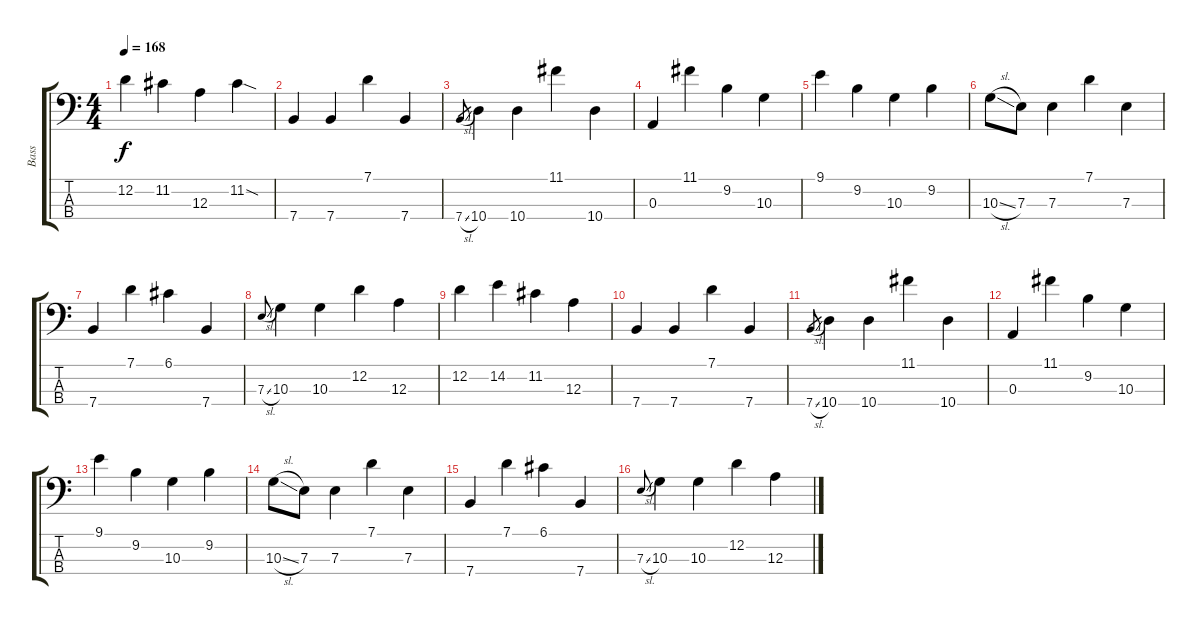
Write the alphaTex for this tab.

\track ("Bass" "Bass") {instrument electricbassfinger}
\staff {score tabs}
\tuning (G2 D2 A1 E1) {hide}
\ts (4 4)
\tempo 168
\clef f4
\ks c
12.2.4{dy f} 11.2.4 12.3.4 11.2{sod}.4 |
7.4.4 7.4.4 7.1.4 7.4.4 |
7.4{sl}.8{gr} 10.4.4 10.4.4 11.1.4 10.4.4 |
0.3.4 11.1.4 9.2.4 10.3.4 |
9.1.4 9.2.4 10.3.4 9.2.4 |
10.3{sl}.8 7.3.8 7.3.4 7.1.4 7.3.4 |
7.4.4 7.1.4 6.1.4 7.4.4 |
7.3{sl}.8{gr onbeat} 10.3.4 10.3.4 12.2.4 12.3.4 |
12.2.4 14.2.4 11.2.4 12.3.4 |
7.4.4 7.4.4 7.1.4 7.4.4 |
7.4{sl}.8{gr} 10.4.4 10.4.4 11.1.4 10.4.4 |
0.3.4 11.1.4 9.2.4 10.3.4 |
9.1.4 9.2.4 10.3.4 9.2.4 |
10.3{sl}.8 7.3.8 7.3.4 7.1.4 7.3.4 |
7.4.4 7.1.4 6.1.4 7.4.4 |
7.3{sl}.8{gr onbeat} 10.3.4 10.3.4 12.2.4 12.3.4
